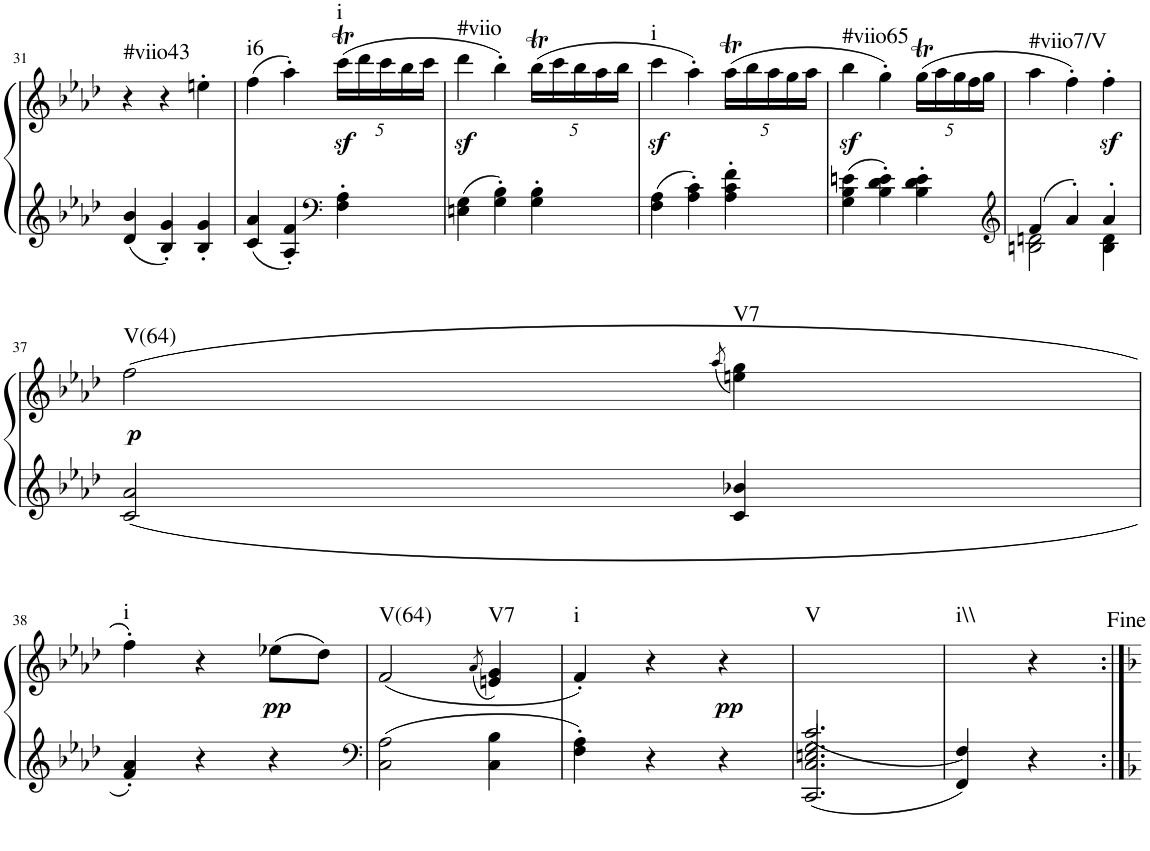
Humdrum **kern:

**kern	**kern	**dynam	**harte
*part1	*part1	*part1	*part1
*staff2	*staff1	*staff1/2	*
*I"Piano	*	*	*
*I'Pno	*	*	*
!!LO:PB:g=z
*clefG2	*clefG2	*	*
*k[b-e-a-d-]	*k[b-e-a-d-]	*	*
*A-:	*A-:	*	*
*M3/4	*M3/4	*	*
=31	=31	=31	=31
!	!	!	!LO:H:kt=#viio43
4d-/ 4b-/	4r	.	N
4B-/' 4g/'	4r	.	.
4B-/' 4g/'	4een'\	.	.
=32	=32	=32	=32
!	!	!	!LO:H:kt=i6
4c/ 4a-/	(4ff\	.	N
4A-/' 4f/'	4aa-'\)	.	.
*clefF4	*	*	*
*	*Xbrackettup	*	*
!	!	!LO:DY:b	!LO:H:kt=i
4F\' 4A-\'	(20ccct\LL	sf	N
.	20ddd-\	.	.
.	20ccc\	.	.
.	20bb-\	.	.
.	20ccc\JJ	.	.
=33	=33	=33	=33
!	!	!LO:DY:b	!LO:H:kt=#viio
4En\ 4G\	4ddd-\	sf	N
4G\' 4B-\'	4bb-'\)	.	.
4G\' 4B-\'	(20bb-T\LL	.	.
.	20ccc\	.	.
.	20bb-\	.	.
.	20aa-\	.	.
.	20bb-\JJ	.	.
=34	=34	=34	=34
!	!	!LO:DY:b	!LO:H:kt=i
4F\ 4A-\	4ccc\	sf	N
4A-\' 4c\'	4aa-'\)	.	.
4A-\' 4c\' 4f\'	(20aa-T\LL	.	.
.	20bb-\	.	.
.	20aa-\	.	.
.	20gg\	.	.
.	20aa-\JJ	.	.
=35	=35	=35	=35
!	!	!LO:DY:b	!LO:H:kt=#viio65
4G\ 4B-\ 4en\	4bb-\	sf	N
4B-\' 4d-\' 4e\'	4gg'\)	.	.
4B-\' 4d-\' 4e\'	(20ggt\LL	.	.
.	20aa-\	.	.
.	20gg\	.	.
.	20ff\	.	.
.	20gg\JJ	.	.
=36	=36	=36	=36
*clefG2	*	*	*
*^	*	*	*
!	!	!	!	!LO:H:kt=#viio7/V
4f/	2Bn\ 2dn\	4aa-\	.	N
4a-'/	.	4ff'\)	.	.
4a-'/	4B\ 4d\	4ffz<'\	.	.
!!LO:LB:g=z
=37	=37	=37	=37	=37
!	!	!	!LO:DY:b	!LO:H:kt=V(64)
*v	*v	*	*	*
2c/ 2a-/	(2ff\	p	N
.	(8qaa-/	.	.
!	!	!	!LO:H:kt=V7
4c/ 4b-X/	4een\ 4gg\)	.	N
!!LO:LB:g=z
=38	=38	=38	=38
!	!	!	!LO:H:kt=i
4f/' 4a-/'	4ff'\)	.	N
4r	4r	.	.
!	!	!LO:DY:b	!
4r	(8ee-X\L	pp	.
.	8dd-\J)	.	.
=39	=39	=39	=39
*clefF4	*	*	*
!	!	!	!LO:H:kt=V(64)
2C\ 2A-\	(2f/	.	N
.	(8qa-/	.	.
!	!	!	!LO:H:kt=V7
4C\ 4B-\	4en/ 4g/)	.	N
=40	=40	=40	=40
!	!	!	!LO:H:kt=i
4F\' 4A-\'	4f'/)	.	N
4r	4r	.	.
!	!	!LO:DY:b	!
4r	4r	pp	.
=41	=41	=41	=41
*^	*	*	*
!	!	!	!	!LO:H:kt=V
2.c/	2.CC/ 2.C/ 2.En/ 2.G/	2.ryy	.	N
=42	=42	=42	=42	=42
!	!	!	!	!LO:H:kt=i\\
4F/	4FF/	4ryy	.	N
4ryy	4r	4r	.	.
*v	*v	*	*	*
=:|!	=:|!	=:|!	=:|!
*-	*-	*-	*-
